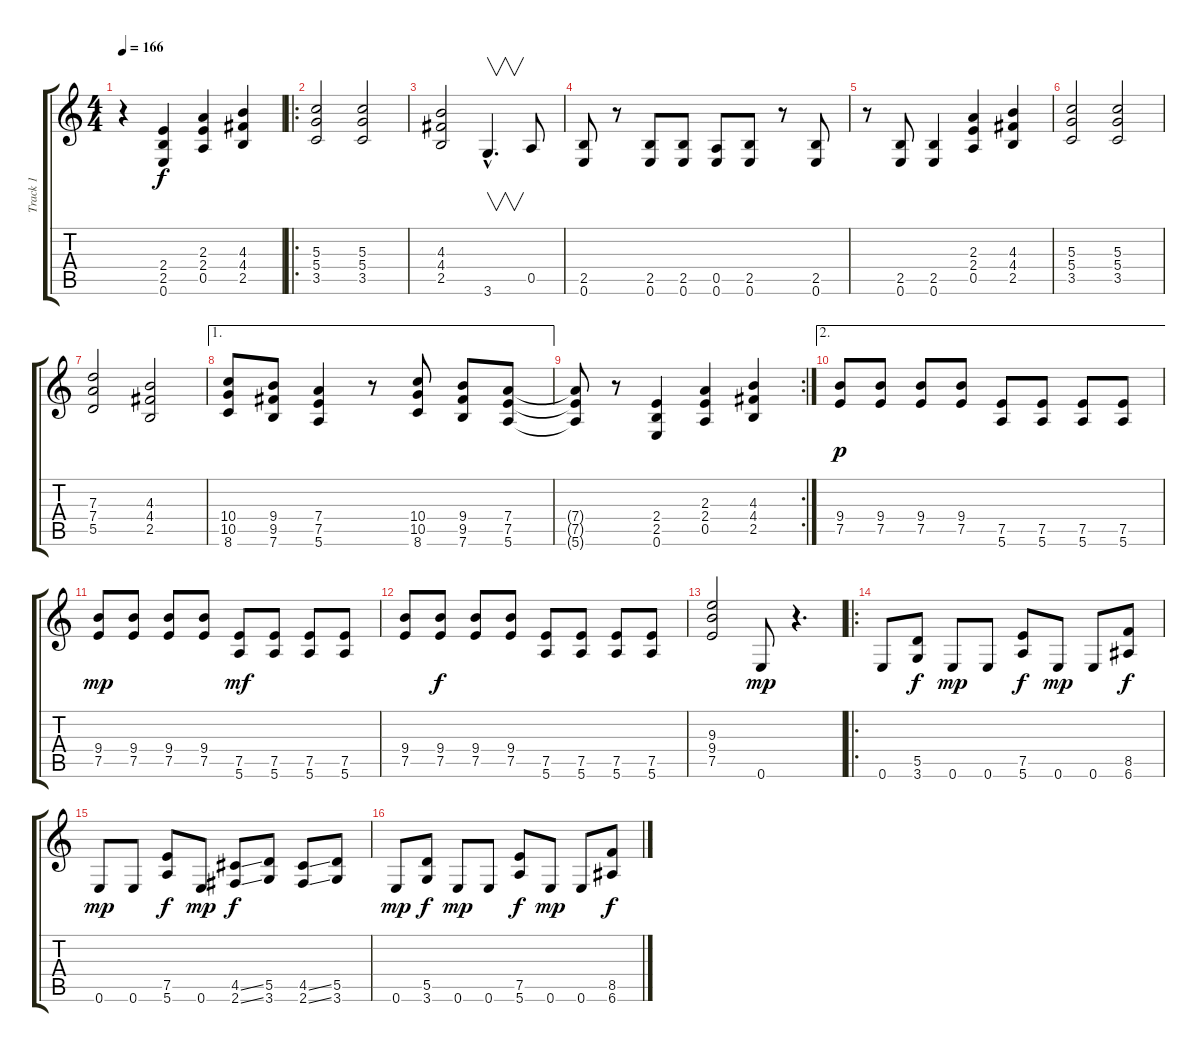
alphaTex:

\track ("Track 1" "Track 1") {instrument distortionguitar}
\staff {score tabs}
\tuning (E4 B3 G3 D3 A2 E2) {hide}
\ts (4 4)
\tempo 166
\clef g2
\ks c
r.4{dy f instrument distortionguitar} (2.4 2.5 0.6).4 (2.3 2.4 0.5).4 (4.3 4.4 2.5).4 |
\ro
(5.3 5.4 3.5).2 (5.3 5.4 3.5).2 |
(4.3 4.4 2.5).2 3.6{hac}.4{v d} 0.5.8 |
(2.5 0.6).8 r.8 (2.5 0.6).8 (2.5 0.6).8 (0.5 0.6).8 (2.5 0.6).8 r.8 (2.5 0.6).8 |
r.8 (2.5 0.6).8 (2.5 0.6).4 (2.3 2.4 0.5).4 (4.3 4.4 2.5).4 |
(5.3 5.4 3.5).2 (5.3 5.4 3.5).2 |
(7.3 7.4 5.5).2 (4.3 4.4 2.5).2 |
\ae 1
(10.4 10.5 8.6).8 (9.4 9.5 7.6).8 (7.4 7.5 5.6).4 r.8 (10.4 10.5 8.6).8 (9.4 9.5 7.6).8 (7.4 7.5 5.6).8 |
\rc 2
(7.4{t} 7.5{t} 5.6{t}).8 r.8 (2.4 2.5 0.6).4 (2.3 2.4 0.5).4 (4.3 4.4 2.5).4 |
\ae 2
(9.4 7.5).8{dy p} (9.4 7.5).8 (9.4 7.5).8 (9.4 7.5).8 (7.5 5.6).8 (7.5 5.6).8 (7.5 5.6).8 (7.5 5.6).8 |
(9.4 7.5).8{dy mp} (9.4 7.5).8 (9.4 7.5).8 (9.4 7.5).8 (7.5 5.6).8{dy mf} (7.5 5.6).8 (7.5 5.6).8 (7.5 5.6).8 |
(9.4 7.5).8 (9.4 7.5).8{dy f} (9.4 7.5).8 (9.4 7.5).8 (7.5 5.6).8 (7.5 5.6).8 (7.5 5.6).8 (7.5 5.6).8 |
(9.3 9.4 7.5).2 0.6.8{dy mp} r.4{d} |
\ro
0.6.8 (5.5 3.6).8{dy f} 0.6.8{dy mp} 0.6.8 (7.5 5.6).8{dy f} 0.6.8{dy mp} 0.6.8 (8.5 6.6).8{dy f} |
0.6.8{dy mp} 0.6.8 (7.5 5.6).8{dy f} 0.6.8{dy mp} (4.5{ss} 2.6{ss}).8{dy f} (5.5 3.6).8 (4.5{ss} 2.6{ss}).8 (5.5 3.6).8 |
0.6.8{dy mp} (5.5 3.6).8{dy f} 0.6.8{dy mp} 0.6.8 (7.5 5.6).8{dy f} 0.6.8{dy mp} 0.6.8 (8.5 6.6).8{dy f}
